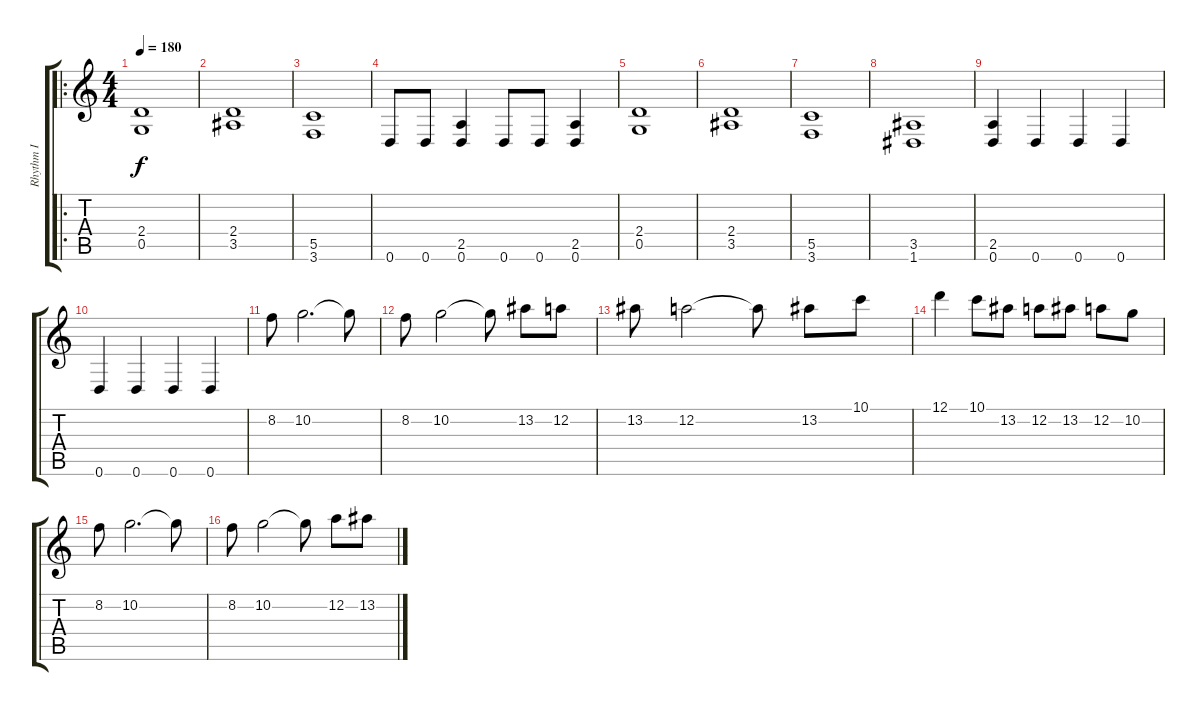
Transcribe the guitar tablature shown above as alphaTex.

\track ("Rhythm I" "Rhythm I") {instrument distortionguitar}
\staff {score tabs}
\tuning (D4 A3 F3 C3 G2 D2) {hide}
\ro
\ts (4 4)
\tempo 180
\clef g2
\ks c
(2.4 0.5).1{dy f} |
(2.4 3.5).1 |
(5.5 3.6).1 |
0.6.8 0.6.8 (2.5 0.6).4 0.6.8 0.6.8 (2.5 0.6).4 |
(2.4 0.5).1 |
(2.4 3.5).1 |
(5.5 3.6).1 |
(3.5 1.6).1 |
(2.5 0.6).4 0.6.4 0.6.4 0.6.4 |
0.6.4 0.6.4 0.6.4 0.6.4 |
8.2.8 10.2.2{d} 10.2{t}.8 |
8.2.8 10.2.2 10.2{t}.8 13.2.8 12.2.8 |
13.2.8 12.2.2 12.2{t}.8 13.2.8 10.1.8 |
12.1.4 10.1.8 13.2.8 12.2.8 13.2.8 12.2.8 10.2.8 |
8.2.8 10.2.2{d} 10.2{t}.8 |
8.2.8 10.2.2 10.2{t}.8 12.2.8 13.2.8
